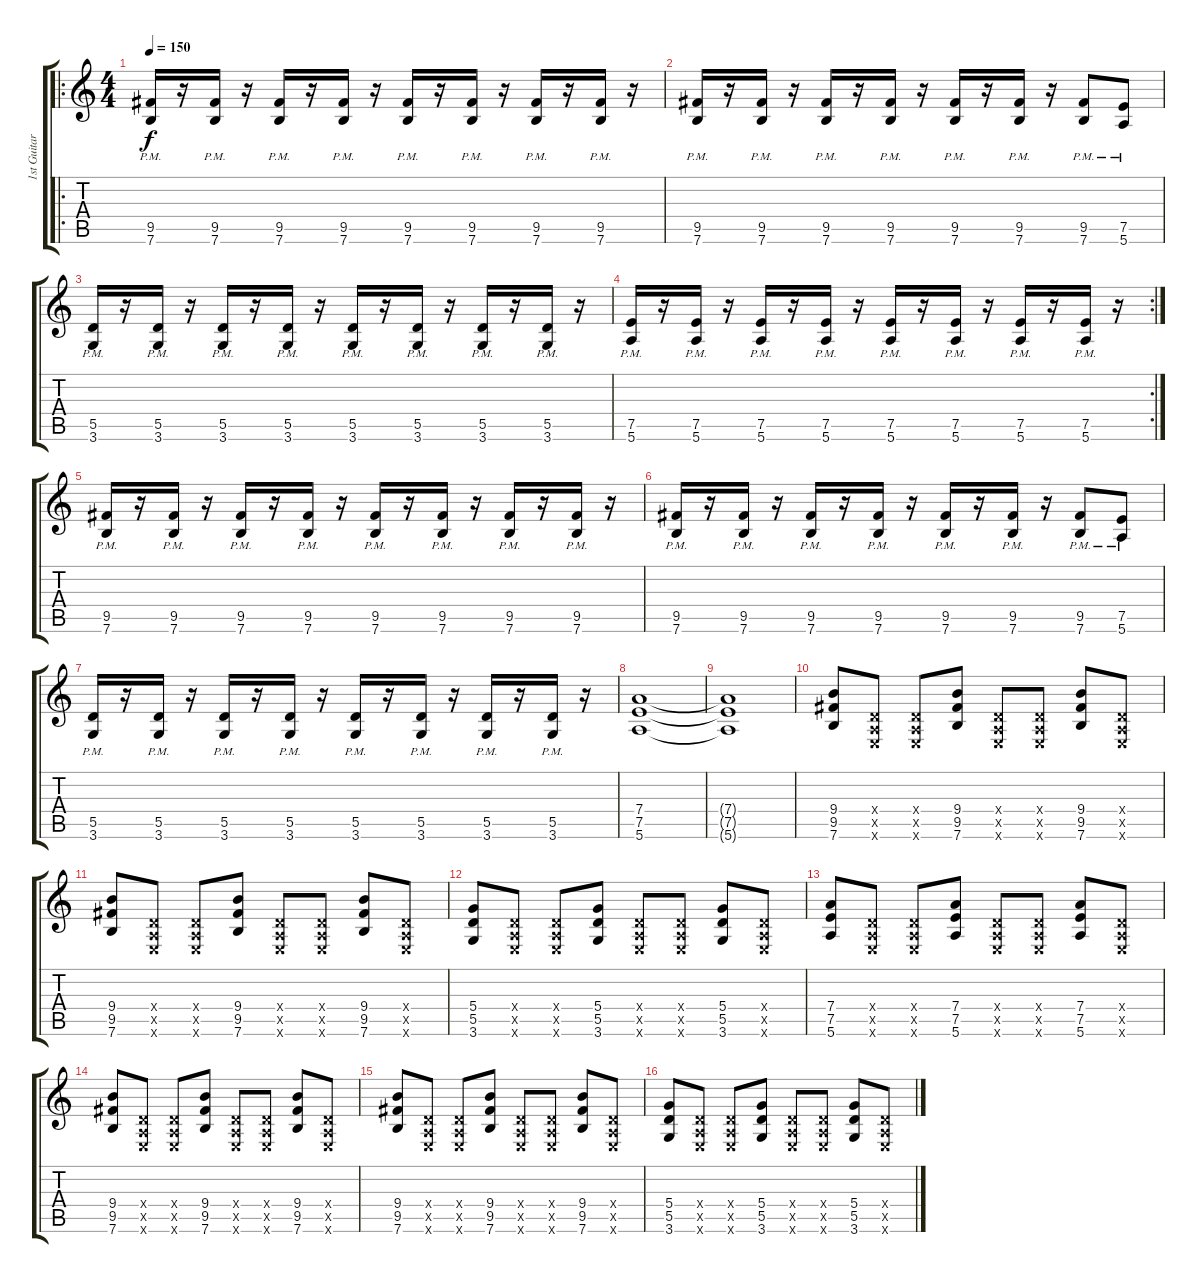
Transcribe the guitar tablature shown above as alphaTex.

\track ("1st Guitar" "1st Guitar") {instrument distortionguitar}
\staff {score tabs}
\tuning (E4 B3 G3 D3 A2 E2) {hide}
\ro
\ts (4 4)
\tempo 150
\clef g2
\ks c
(9.5{pm} 7.6{pm}).16{dy f} r.16 (9.5{pm} 7.6{pm}).16 r.16 (9.5{pm} 7.6{pm}).16 r.16 (9.5{pm} 7.6{pm}).16 r.16 (9.5{pm} 7.6{pm}).16 r.16 (9.5{pm} 7.6{pm}).16 r.16 (9.5{pm} 7.6{pm}).16 r.16 (9.5{pm} 7.6{pm}).16 r.16 |
(9.5{pm} 7.6{pm}).16 r.16 (9.5{pm} 7.6{pm}).16 r.16 (9.5{pm} 7.6{pm}).16 r.16 (9.5{pm} 7.6{pm}).16 r.16 (9.5{pm} 7.6{pm}).16 r.16 (9.5{pm} 7.6{pm}).16 r.16 (9.5{pm} 7.6{pm}).8 (7.5{pm} 5.6{pm}).8 |
(5.5{pm} 3.6{pm}).16 r.16 (5.5{pm} 3.6{pm}).16 r.16 (5.5{pm} 3.6{pm}).16 r.16 (5.5{pm} 3.6{pm}).16 r.16 (5.5{pm} 3.6{pm}).16 r.16 (5.5{pm} 3.6{pm}).16 r.16 (5.5{pm} 3.6{pm}).16 r.16 (5.5{pm} 3.6{pm}).16 r.16 |
\rc 2
(7.5{pm} 5.6{pm}).16 r.16 (7.5{pm} 5.6{pm}).16 r.16 (7.5{pm} 5.6{pm}).16 r.16 (7.5{pm} 5.6{pm}).16 r.16 (7.5{pm} 5.6{pm}).16 r.16 (7.5{pm} 5.6{pm}).16 r.16 (7.5{pm} 5.6{pm}).16 r.16 (7.5{pm} 5.6{pm}).16 r.16 |
(9.5{pm} 7.6{pm}).16 r.16 (9.5{pm} 7.6{pm}).16 r.16 (9.5{pm} 7.6{pm}).16 r.16 (9.5{pm} 7.6{pm}).16 r.16 (9.5{pm} 7.6{pm}).16 r.16 (9.5{pm} 7.6{pm}).16 r.16 (9.5{pm} 7.6{pm}).16 r.16 (9.5{pm} 7.6{pm}).16 r.16 |
(9.5{pm} 7.6{pm}).16 r.16 (9.5{pm} 7.6{pm}).16 r.16 (9.5{pm} 7.6{pm}).16 r.16 (9.5{pm} 7.6{pm}).16 r.16 (9.5{pm} 7.6{pm}).16 r.16 (9.5{pm} 7.6{pm}).16 r.16 (9.5{pm} 7.6{pm}).8 (7.5{pm} 5.6{pm}).8 |
(5.5{pm} 3.6{pm}).16 r.16 (5.5{pm} 3.6{pm}).16 r.16 (5.5{pm} 3.6{pm}).16 r.16 (5.5{pm} 3.6{pm}).16 r.16 (5.5{pm} 3.6{pm}).16 r.16 (5.5{pm} 3.6{pm}).16 r.16 (5.5{pm} 3.6{pm}).16 r.16 (5.5{pm} 3.6{pm}).16 r.16 |
(7.4 7.5 5.6).1 |
(7.4{t} 7.5{t} 5.6{t}).1 |
(9.4 9.5 7.6).8 (0.4{x} 0.5{x} 0.6{x}).8 (0.4{x} 0.5{x} 0.6{x}).8 (9.4 9.5 7.6).8 (0.4{x} 0.5{x} 0.6{x}).8 (0.4{x} 0.5{x} 0.6{x}).8 (9.4 9.5 7.6).8 (0.4{x} 0.5{x} 0.6{x}).8 |
(9.4 9.5 7.6).8 (0.4{x} 0.5{x} 0.6{x}).8 (0.4{x} 0.5{x} 0.6{x}).8 (9.4 9.5 7.6).8 (0.4{x} 0.5{x} 0.6{x}).8 (0.4{x} 0.5{x} 0.6{x}).8 (9.4 9.5 7.6).8 (0.4{x} 0.5{x} 0.6{x}).8 |
(5.4 5.5 3.6).8 (0.4{x} 0.5{x} 0.6{x}).8 (0.4{x} 0.5{x} 0.6{x}).8 (5.4 5.5 3.6).8 (0.4{x} 0.5{x} 0.6{x}).8 (0.4{x} 0.5{x} 0.6{x}).8 (5.4 5.5 3.6).8 (0.4{x} 0.5{x} 0.6{x}).8 |
(7.4 7.5 5.6).8 (0.4{x} 0.5{x} 0.6{x}).8 (0.4{x} 0.5{x} 0.6{x}).8 (7.4 7.5 5.6).8 (0.4{x} 0.5{x} 0.6{x}).8 (0.4{x} 0.5{x} 0.6{x}).8 (7.4 7.5 5.6).8 (0.4{x} 0.5{x} 0.6{x}).8 |
(9.4 9.5 7.6).8 (0.4{x} 0.5{x} 0.6{x}).8 (0.4{x} 0.5{x} 0.6{x}).8 (9.4 9.5 7.6).8 (0.4{x} 0.5{x} 0.6{x}).8 (0.4{x} 0.5{x} 0.6{x}).8 (9.4 9.5 7.6).8 (0.4{x} 0.5{x} 0.6{x}).8 |
(9.4 9.5 7.6).8 (0.4{x} 0.5{x} 0.6{x}).8 (0.4{x} 0.5{x} 0.6{x}).8 (9.4 9.5 7.6).8 (0.4{x} 0.5{x} 0.6{x}).8 (0.4{x} 0.5{x} 0.6{x}).8 (9.4 9.5 7.6).8 (0.4{x} 0.5{x} 0.6{x}).8 |
(5.4 5.5 3.6).8 (0.4{x} 0.5{x} 0.6{x}).8 (0.4{x} 0.5{x} 0.6{x}).8 (5.4 5.5 3.6).8 (0.4{x} 0.5{x} 0.6{x}).8 (0.4{x} 0.5{x} 0.6{x}).8 (5.4 5.5 3.6).8 (0.4{x} 0.5{x} 0.6{x}).8
